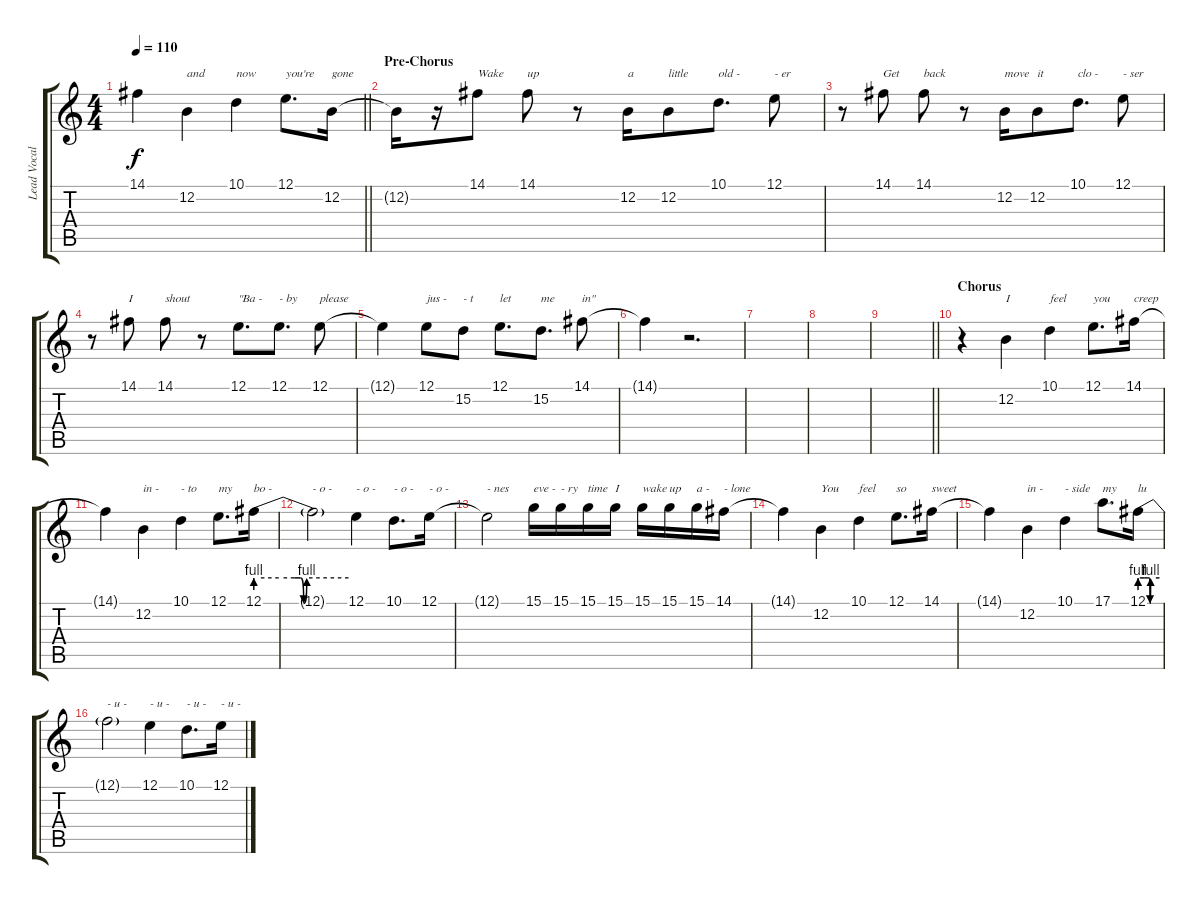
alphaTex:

\track ("Lead Vocal" "Lead Vocal") {instrument lead1square}
\staff {score tabs}
\tuning (E4 B3 G3 D3 A2 E2) {hide}
\ts (4 4)
\tempo 110
\clef g2
\barLineRight lightlight
\ks c
14.1{t}.4{dy f} 12.2.4{txt "and"} 10.1.4{txt "now"} 12.1.8{d txt "you're"} 12.2.16{txt "gone"} |
\section ("" "Pre-Chorus")
12.2{t}.16 r.16 14.1.8{txt "Wake"} 14.1.8{txt "up"} r.8 12.2.16{txt "a"} 12.2.8{txt "little"} 10.1.8{d txt "old -"} 12.1.8{txt "- er"} |
r.8 14.1.8{txt "Get"} 14.1.8{txt "back"} r.8 12.2.16{txt "move"} 12.2.8{txt "it"} 10.1.8{d txt "clo -"} 12.1.8{txt "- ser"} |
r.8 14.1.8{txt "I"} 14.1.8{txt "shout"} r.8 12.1.8{d txt "\"Ba -"} 12.1.8{d txt "- by"} 12.1.8{txt "please"} |
12.1{t}.4 12.1.8{txt "jus -"} 15.2.8{txt "- t"} 12.1.8{d txt "let"} 15.2.8{d txt "me"} 14.1.8{txt "in\""} |
14.1{t}.4 r.2{d} |
|
|
\barLineRight lightlight
|
\section ("" "Chorus")
r.4 12.2.4{txt "I"} 10.1.4{txt "feel"} 12.1.8{d txt "you"} 14.1.16{txt "creep"} |
14.1{t}.4 12.2.4{txt "in -"} 10.1.4{txt "- to"} 12.1.8{d txt "my"} 12.1{be (custom 0 4 15 4 25 4 29 4 31 0 33 4 60 4)}.16{txt "bo -"} |
12.1{t}.2{txt "- o - "} 12.1.4{txt "- o -"} 10.1.8{d txt "- o -"} 12.1.16{txt "- o -"} |
12.1{t}.2{txt "- nes"} 15.1.16{txt "eve -"} 15.1.16{txt "- ry"} 15.1.16{txt "time"} 15.1.16{txt "I"} 15.1.16{txt "wake"} 15.1.16{txt "up"} 15.1.16{txt "a -"} 14.1.16{txt "- lone"} |
14.1{t}.4 12.2.4{txt "You"} 10.1.4{txt "feel"} 12.1.8{d txt "so"} 14.1.16{txt "sweet"} |
14.1{t}.4 12.2.4{txt "in -"} 10.1.4{txt "- side"} 17.1.8{d txt "my"} 12.1{be (custom 0 4 15 4 25 4 29 4 31 0 33 4 60 4)}.16{txt "lu"} |
12.1{t}.2{txt "- u - "} 12.1.4{txt "- u -"} 10.1.8{d txt "- u -"} 12.1.16{txt "- u -"}
